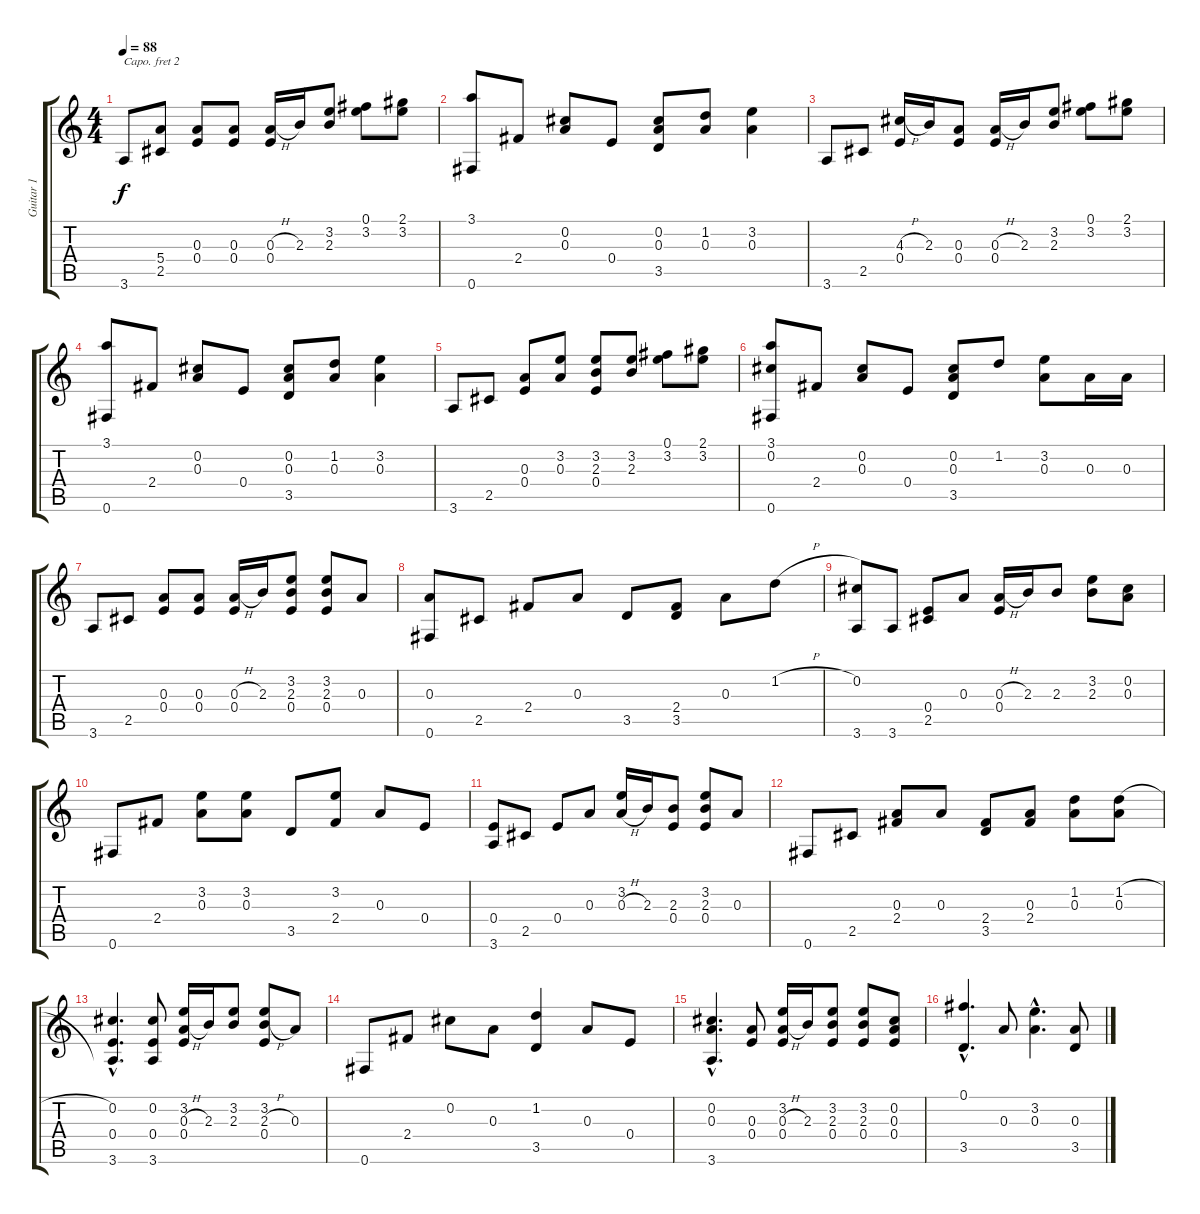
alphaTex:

\track ("Guitar 1 " "Guitar 1 ") {instrument overdrivenguitar}
\staff {score tabs}
\capo 2
\tuning (E4 B3 G3 D3 A2 E2) {hide}
\ts (4 4)
\tempo 88
\clef g2
\ks c
3.6.8{dy f} (5.4 2.5).8 (0.3 0.4).8 (0.3 0.4).8 (0.3{h} 0.4).16 2.3.16 (3.2 2.3).8 (0.1 3.2).8 (2.1 3.2).8 |
(3.1 0.6).8 2.4.8 (0.2 0.3).8 0.4.8 (0.2 0.3 3.5).8 (1.2 0.3).8 (3.2 0.3).4 |
3.6.8 2.5.8 (4.3{h} 0.4).16 2.3.16 (0.3 0.4).8 (0.3{h} 0.4).16 2.3.16 (3.2 2.3).8 (0.1 3.2).8 (2.1 3.2).8 |
(3.1 0.6).8 2.4.8 (0.2 0.3).8 0.4.8 (0.2 0.3 3.5).8 (1.2 0.3).8 (3.2 0.3).4 |
3.6.8 2.5.8 (0.3 0.4).8 (3.2 0.3).8 (3.2 2.3 0.4).8 (3.2 2.3).8 (0.1 3.2).8 (2.1 3.2).8 |
(3.1 0.2 0.6).8 2.4.8 (0.2 0.3).8 0.4.8 (0.2 0.3 3.5).8 1.2.8 (3.2 0.3).8 0.3.16 0.3.16 |
3.6.8 2.5.8 (0.3 0.4).8 (0.3 0.4).8 (0.3{h} 0.4).16 2.3.16 (3.2 2.3 0.4).8 (3.2 2.3 0.4).8 0.3.8 |
(0.3 0.6).8 2.5.8 2.4.8 0.3.8 3.5.8 (2.4 3.5).8 0.3.8 1.2{h}.8 |
(0.2 3.6).8 3.6.8 (0.4 2.5).8 0.3.8 (0.3{h} 0.4).16 2.3.16 2.3.8 (3.2 2.3).8 (0.2 0.3).8 |
0.6.8 2.4.8 (3.2 0.3).8 (3.2 0.3).8 3.5.8 (3.2 2.4).8 0.3.8 0.4.8 |
(0.4 3.6).8 2.5.8 0.4.8 0.3.8 (3.2 0.3{h}).16 2.3.16 (2.3 0.4).8 (3.2 2.3 0.4).8 0.3.8 |
0.6.8 2.5.8 (0.3 2.4).8 0.3.8 (2.4 3.5).8 (0.3 2.4).8 (1.2 0.3).8 (1.2{h} 0.3).8 |
(0.2{hac} 0.4{hac} 3.6{hac}).4{d} (0.2 0.4 3.6).8 (3.2 0.3{h} 0.4).16 2.3.16 (3.2 2.3).8 (3.2 2.3{h} 0.4).8 0.3.8 |
0.6.8 2.4.8 0.2.8 0.3.8 (1.2 3.5).4 0.3.8 0.4.8 |
(0.2{hac} 0.3{hac} 3.6{hac}).4{d} (0.3 0.4).8 (3.2 0.3{h} 0.4).16 2.3.16 (3.2 2.3 0.4).8 (3.2 2.3 0.4).8 (0.2 0.3 0.4).8 |
(0.1{hac} 3.5{hac}).4{d} 0.3.8 (3.2{hac} 0.3{hac}).4{d} (0.3 3.5).8
